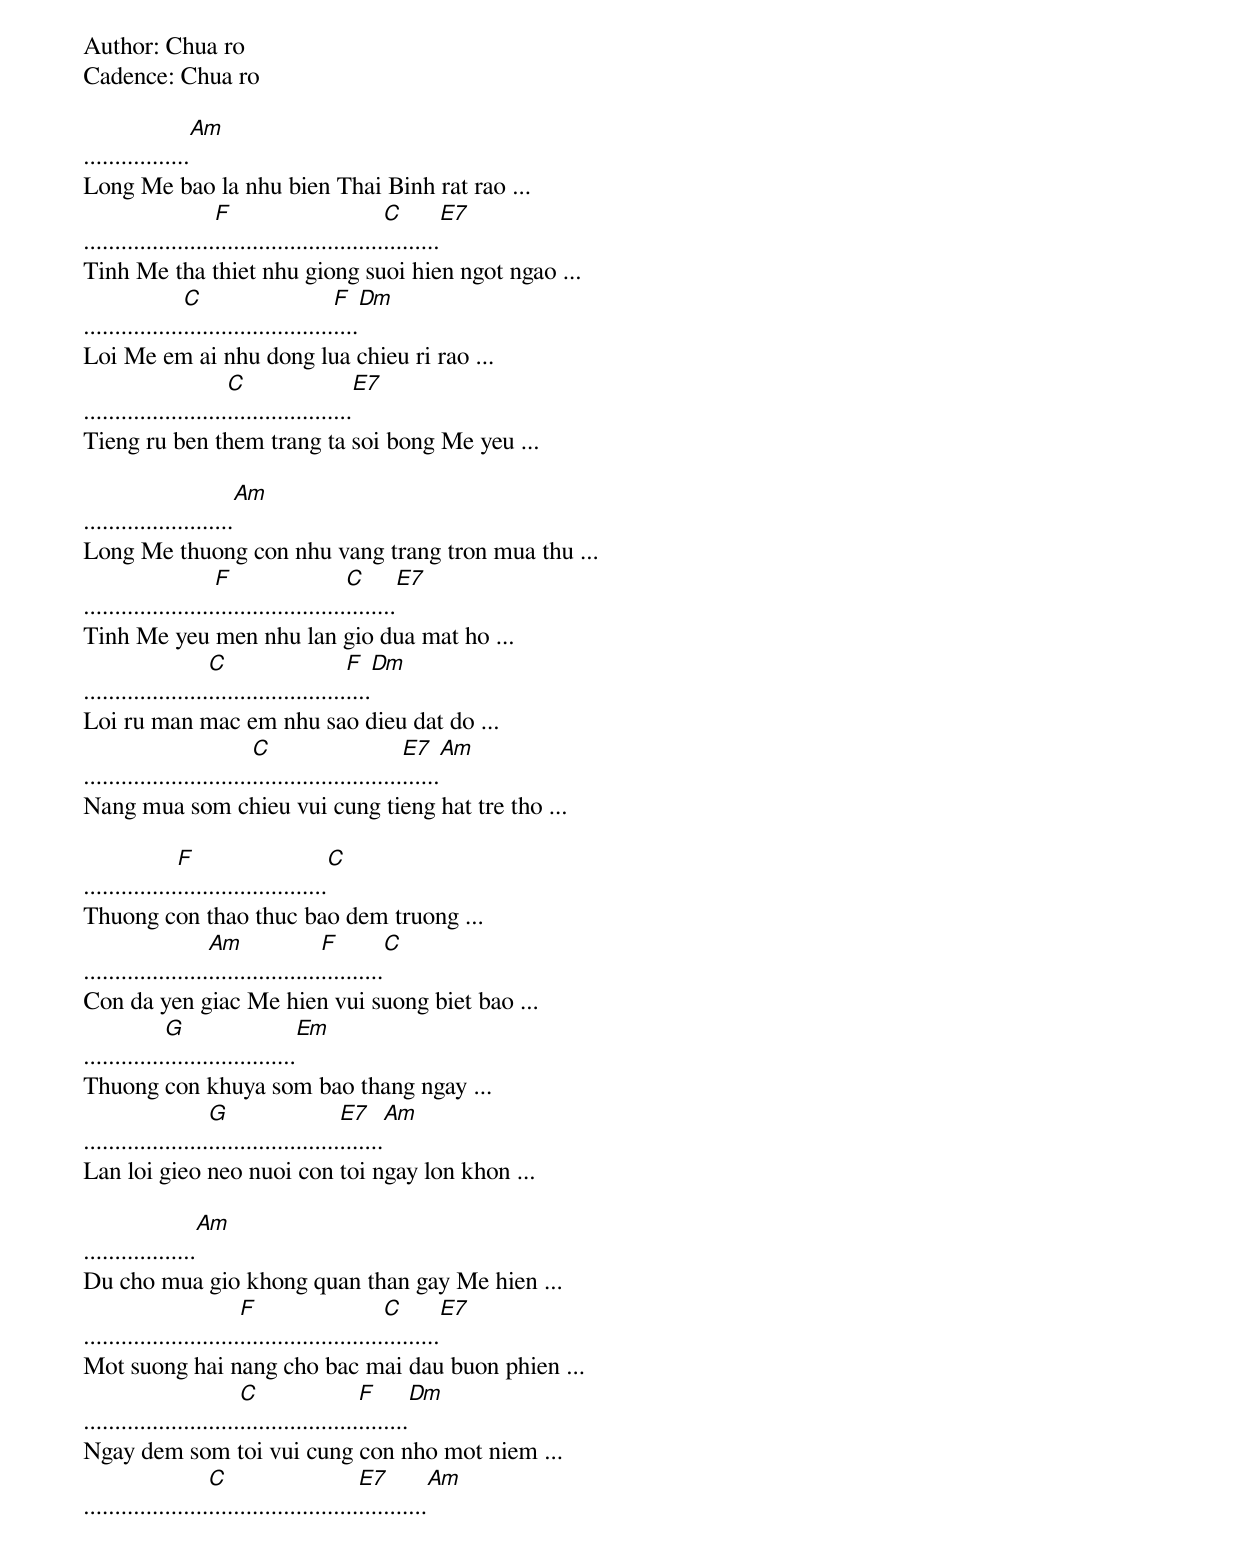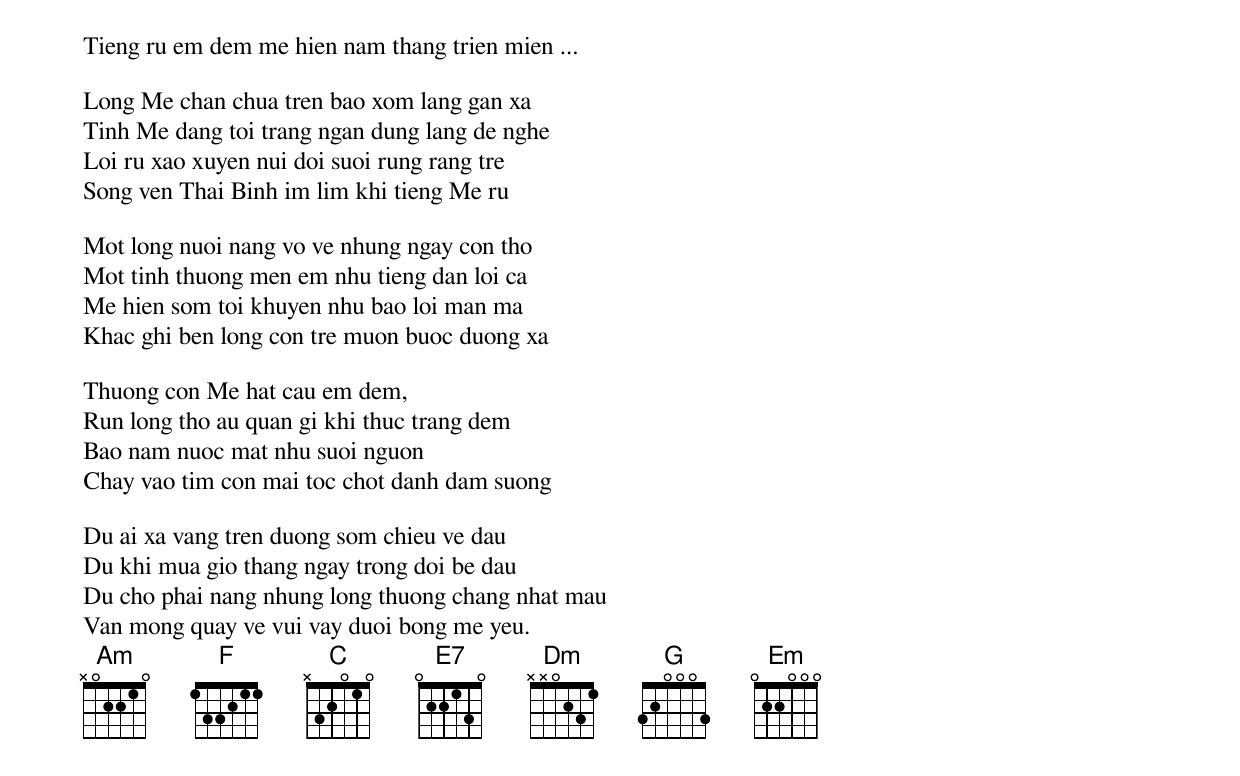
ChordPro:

Author: Chua ro
Cadence: Chua ro

.................[Am]
Long Me bao la nhu bien Thai Binh rat rao ...
.....................[F]...........................[C].........[E7]
Tinh Me tha thiet nhu giong suoi hien ngot ngao ...
................[C]........................[F]....[Dm]
Loi Me em ai nhu dong lua chieu ri rao ...
.......................[C]....................[E7]
Tieng ru ben them trang ta soi bong Me yeu ...

........................[Am]
Long Me thuong con nhu vang trang tron mua thu ...
.....................[F].....................[C]........[E7]
Tinh Me yeu men nhu lan gio dua mat ho ...
....................[C]......................[F]....[Dm]
Loi ru man mac em nhu sao dieu dat do ...
...........................[C]........................[E7]......[Am]
Nang mua som chieu vui cung tieng hat tre tho ...

...............[F]........................[C]
Thuong con thao thuc bao dem truong ...
....................[Am]..................[F]..........[C]
Con da yen giac Me hien vui suong biet bao ...
.............[G].....................[Em]
Thuong con khuya som bao thang ngay ...
....................[G].....................[E7].......[Am]
Lan loi gieo neo nuoi con toi ngay lon khon ...

..................[Am]
Du cho mua gio khong quan than gay Me hien ...
.........................[F].......................[C].........[E7]
Mot suong hai nang cho bac mai dau buon phien ...
.........................[C]...................[F]........[Dm]
Ngay dem som toi vui cung con nho mot niem ...
....................[C]........................[E7]...........[Am]
Tieng ru em dem me hien nam thang trien mien ...

Long Me chan chua tren bao xom lang gan xa
Tinh Me dang toi trang ngan dung lang de nghe
Loi ru xao xuyen nui doi suoi rung rang tre
Song ven Thai Binh im lim khi tieng Me ru

Mot long nuoi nang vo ve nhung ngay con tho
Mot tinh thuong men em nhu tieng dan loi ca
Me hien som toi khuyen nhu bao loi man ma
Khac ghi ben long con tre muon buoc duong xa

Thuong con Me hat cau em dem,
Run long tho au quan gi khi thuc trang dem
Bao nam nuoc mat nhu suoi nguon
Chay vao tim con mai toc chot danh dam suong

Du ai xa vang tren duong som chieu ve dau
Du khi mua gio thang ngay trong doi be dau
Du cho phai nang nhung long thuong chang nhat mau
Van mong quay ve vui vay duoi bong me yeu.
